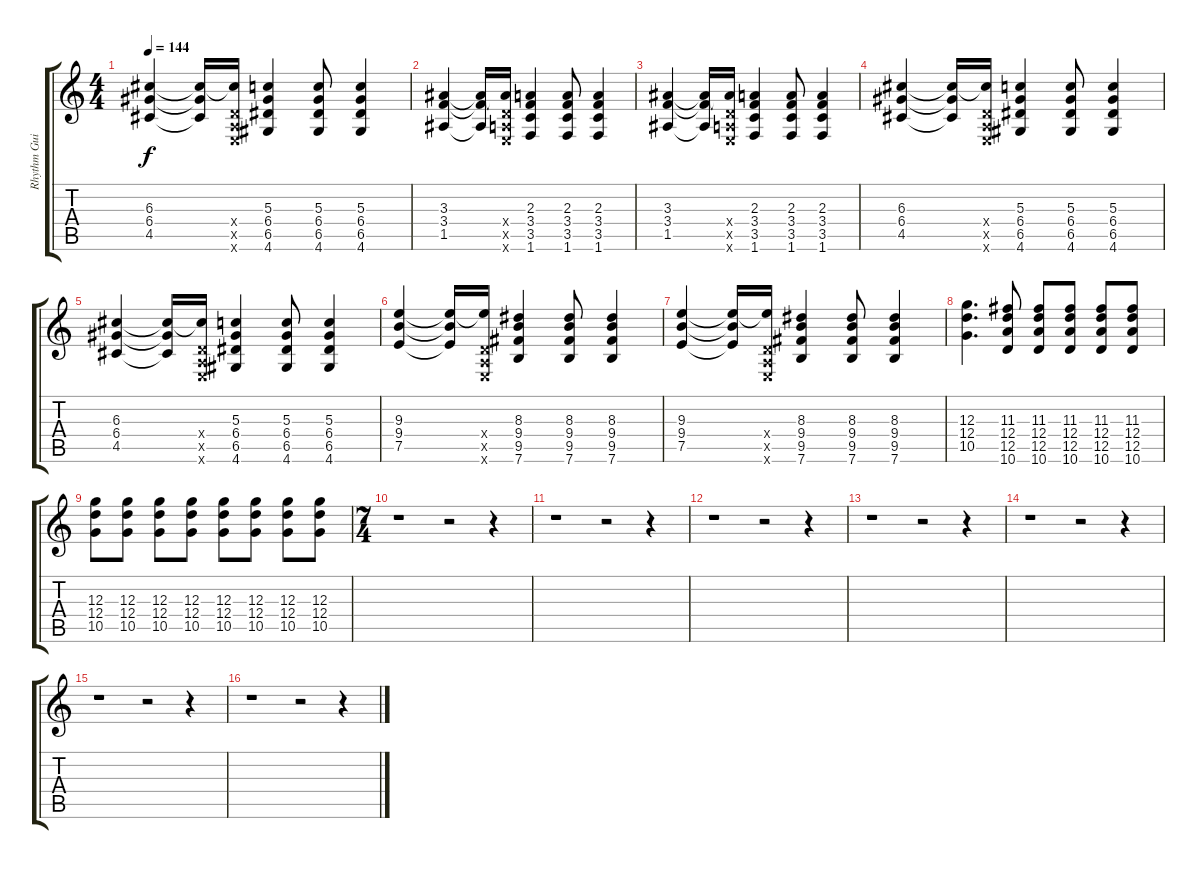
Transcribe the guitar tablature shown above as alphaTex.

\track ("Rhythm Guitar 1" "Rhythm Gui") {instrument distortionguitar}
\staff {score tabs}
\tuning (E4 B3 G3 D3 A2 E2) {hide}
\ts (4 4)
\tempo 144
\clef g2
\ks c
(6.3 6.4 4.5).4{dy f} (6.3{t} 6.4{t} 4.5{t}).16 (6.3{t} 0.4{x} 0.5{x} 0.6{x}).16 (5.3 6.4 6.5 4.6).4 (5.3 6.4 6.5 4.6).8 (5.3 6.4 6.5 4.6).4 |
(3.3 3.4 1.5).4 (3.3{t} 3.4{t} 1.5{t}).16 (3.3{t} 0.4{x} 0.5{x} 0.6{x}).16 (2.3 3.4 3.5 1.6).4 (2.3 3.4 3.5 1.6).8 (2.3 3.4 3.5 1.6).4 |
(3.3 3.4 1.5).4 (3.3{t} 3.4{t} 1.5{t}).16 (3.3{t} 0.4{x} 0.5{x} 0.6{x}).16 (2.3 3.4 3.5 1.6).4 (2.3 3.4 3.5 1.6).8 (2.3 3.4 3.5 1.6).4 |
(6.3 6.4 4.5).4 (6.3{t} 6.4{t} 4.5{t}).16 (6.3{t} 0.4{x} 0.5{x} 0.6{x}).16 (5.3 6.4 6.5 4.6).4 (5.3 6.4 6.5 4.6).8 (5.3 6.4 6.5 4.6).4 |
(6.3 6.4 4.5).4 (6.3{t} 6.4{t} 4.5{t}).16 (6.3{t} 0.4{x} 0.5{x} 0.6{x}).16 (5.3 6.4 6.5 4.6).4 (5.3 6.4 6.5 4.6).8 (5.3 6.4 6.5 4.6).4 |
(9.3 9.4 7.5).4 (9.3{t} 9.4{t} 7.5{t}).16 (9.3{t} 0.4{x} 0.5{x} 0.6{x}).16 (8.3 9.4 9.5 7.6).4 (8.3 9.4 9.5 7.6).8 (8.3 9.4 9.5 7.6).4 |
(9.3 9.4 7.5).4 (9.3{t} 9.4{t} 7.5{t}).16 (9.3{t} 0.4{x} 0.5{x} 0.6{x}).16 (8.3 9.4 9.5 7.6).4 (8.3 9.4 9.5 7.6).8 (8.3 9.4 9.5 7.6).4 |
(12.3 12.4 10.5).4{d} (11.3 12.4 12.5 10.6).8 (11.3 12.4 12.5 10.6).8 (11.3 12.4 12.5 10.6).8 (11.3 12.4 12.5 10.6).8 (11.3 12.4 12.5 10.6).8 |
(12.3 12.4 10.5).8 (12.3 12.4 10.5).8 (12.3 12.4 10.5).8 (12.3 12.4 10.5).8 (12.3 12.4 10.5).8 (12.3 12.4 10.5).8 (12.3 12.4 10.5).8 (12.3 12.4 10.5).8 |
\ts (7 4)
r.1 r.2 r.4 |
r.1 r.2 r.4 |
r.1 r.2 r.4 |
r.1 r.2 r.4 |
r.1 r.2 r.4 |
r.1 r.2 r.4 |
r.1 r.2 r.4
